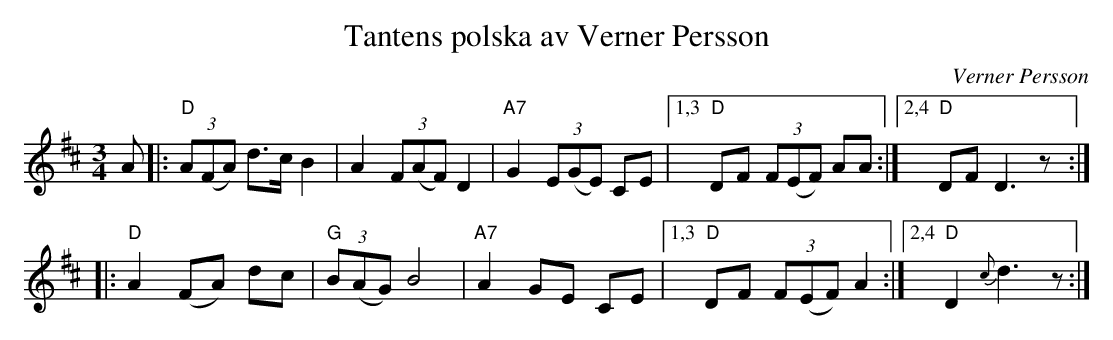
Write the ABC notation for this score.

X:1
T: Tantens polska av Verner Persson
C: Verner Persson
M: 3/4
L: 1/8
K: D
A \
|: "D"(3A(FA) d>c B2 | A2 (3F(AF) D2 | "A7"G2 (3E(GE) CE |1,3 "D"DF (3F(EF) AA :|2,4 "D"DF D3 z :|
|: "D"A2 (FA) dc | "G"(3B(AG) B4 | "A7"A2 GE CE |1,3 "D"DF (3F(EF) A2 :|2,4 "D"D2 {c}d3 z :|
